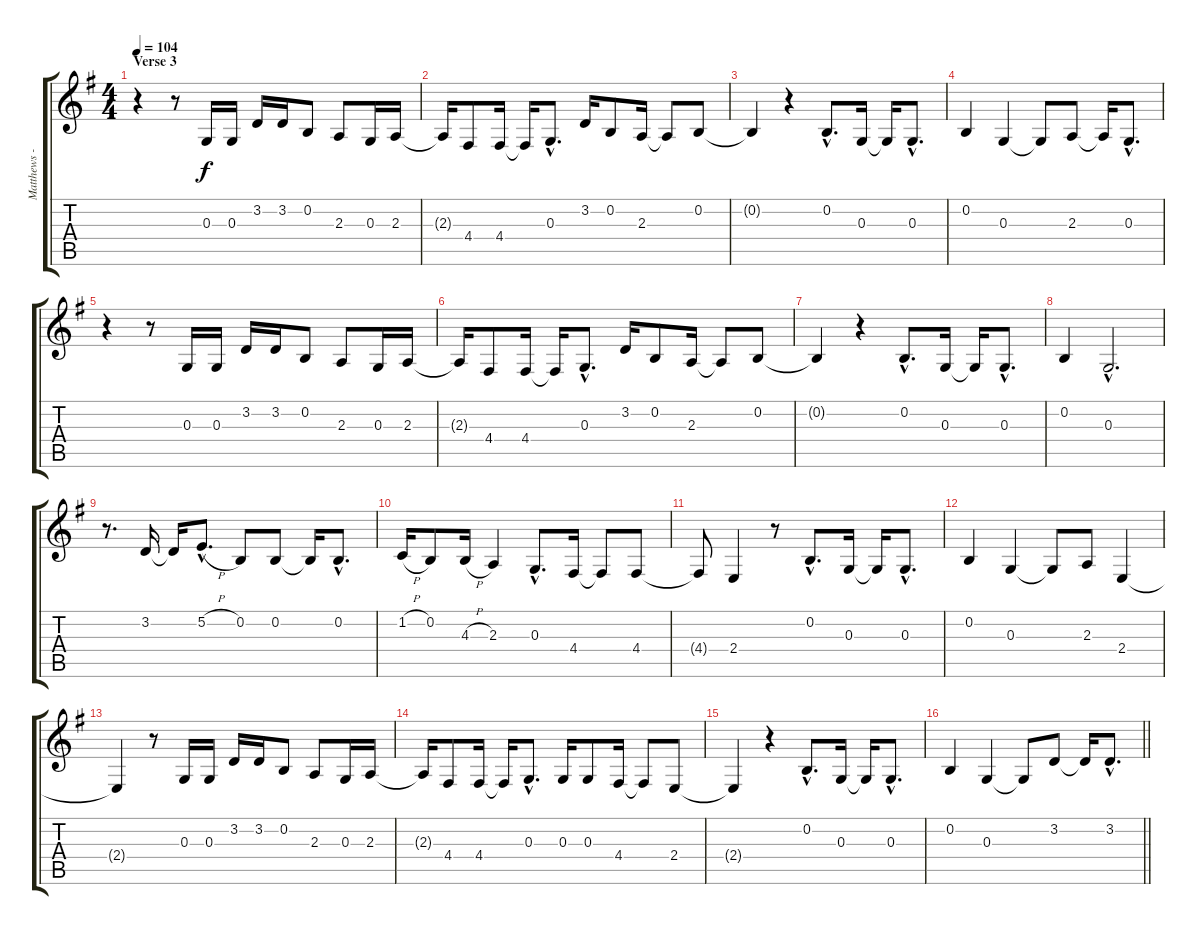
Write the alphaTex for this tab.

\track ("Matthews - Vocals" "Matthews -") {instrument lead2sawtooth}
\staff {score tabs}
\tuning (E4 B3 G3 D3 A2 E2) {hide}
\ts (4 4)
\section ("" "Verse 3")
\tempo 104
\clef g2
\ks eminor
r.4{dy f} r.8 0.3.16 0.3.16 3.2.16 3.2.16 0.2.8 2.3.8 0.3.16 2.3.16 |
2.3{t}.16 4.4.8 4.4.16 4.4{t}.16 0.3{hac}.8{d} 3.2.16 0.2.8 2.3.16 2.3{t}.8 0.2.8 |
0.2{t}.4 r.4 0.2{hac}.8{d} 0.3.16 0.3{t}.16 0.3{hac}.8{d} |
0.2.4 0.3.4 0.3{t}.8 2.3.8 2.3{t}.16 0.3{hac}.8{d} |
r.4 r.8 0.3.16 0.3.16 3.2.16 3.2.16 0.2.8 2.3.8 0.3.16 2.3.16 |
2.3{t}.16 4.4.8 4.4.16 4.4{t}.16 0.3{hac}.8{d} 3.2.16 0.2.8 2.3.16 2.3{t}.8 0.2.8 |
0.2{t}.4 r.4 0.2{hac}.8{d} 0.3.16 0.3{t}.16 0.3{hac}.8{d} |
0.2.4 0.3{hac}.2{d} |
r.8{d} 3.2.16 3.2{t}.16 5.2{h hac}.8{d} 0.2.8 0.2.8 0.2{t}.16 0.2{hac}.8{d} |
1.2{h}.16 0.2.8 4.3{h}.16 2.3.4 0.3{hac}.8{d} 4.4.16 4.4{t}.8 4.4.8 |
4.4{t}.8 2.4.4 r.8 0.2{hac}.8{d} 0.3.16 0.3{t}.16 0.3{hac}.8{d} |
0.2.4 0.3.4 0.3{t}.8 2.3.8 2.4.4 |
2.4{t}.4 r.8 0.3.16 0.3.16 3.2.16 3.2.16 0.2.8 2.3.8 0.3.16 2.3.16 |
2.3{t}.16 4.4.8 4.4.16 4.4{t}.16 0.3{hac}.8{d} 0.3.16 0.3.8 4.4.16 4.4{t}.8 2.4.8 |
2.4{t}.4 r.4 0.2{hac}.8{d} 0.3.16 0.3{t}.16 0.3{hac}.8{d} |
\barLineRight lightlight
0.2.4 0.3.4 0.3{t}.8 3.2.8 3.2{t}.16 3.2{hac}.8{d}
